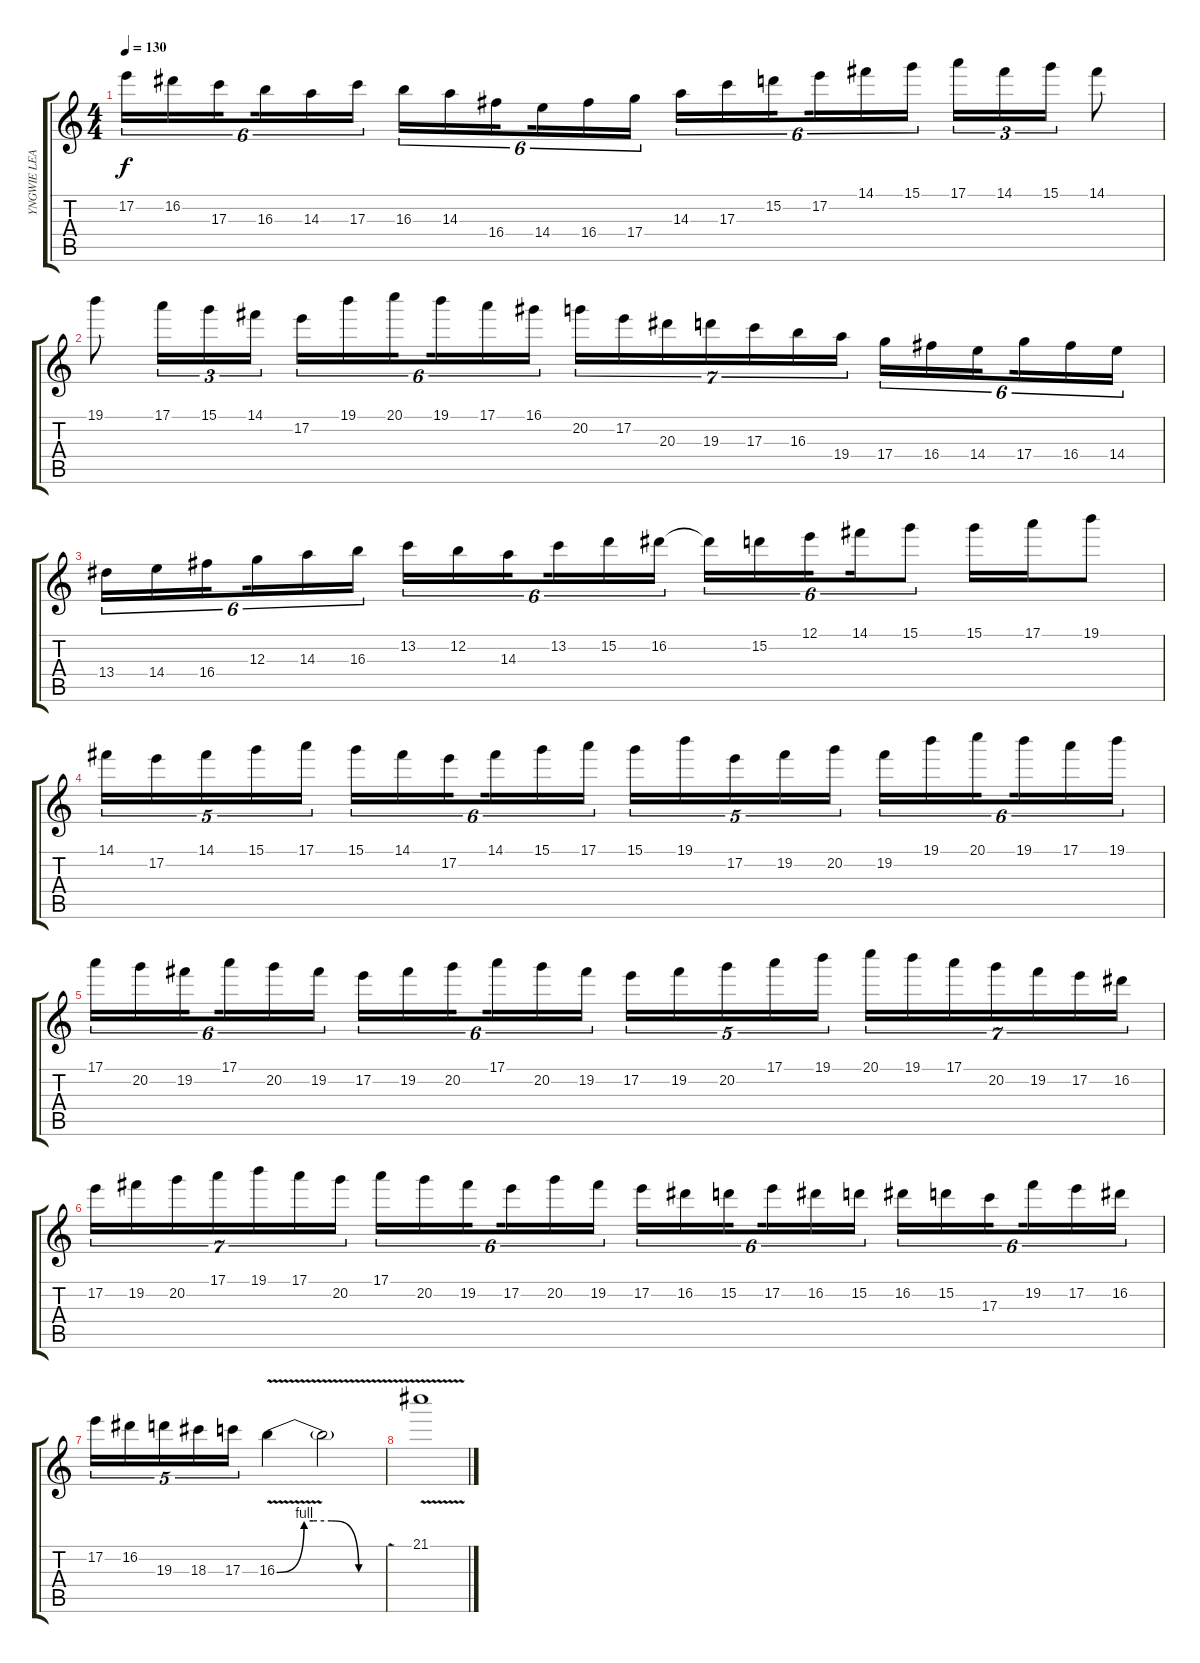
\track ("YNGWIE LEAD GUITAR" "YNGWIE LEA") {instrument overdrivenguitar}
\staff {score tabs}
\tuning (E4 B3 G3 D3 A2 E2) {hide}
\ts (4 4)
\tempo 130
\clef g2
\ks c
17.2.16{tu (6 4) dy f} 16.2.16{tu (6 4)} 17.3.16{tu (6 4) beam splitsecondary} 16.3.16{tu (6 4)} 14.3.16{tu (6 4)} 17.3.16{tu (6 4)} 16.3.16{tu (6 4)} 14.3.16{tu (6 4)} 16.4.16{tu (6 4) beam splitsecondary} 14.4.16{tu (6 4)} 16.4.16{tu (6 4)} 17.4.16{tu (6 4)} 14.3.16{tu (6 4)} 17.3.16{tu (6 4)} 15.2.16{tu (6 4) beam splitsecondary} 17.2.16{tu (6 4)} 14.1.16{tu (6 4)} 15.1.16{tu (6 4)} 17.1.16{tu (3 2)} 14.1.16{tu (3 2)} 15.1.16{tu (3 2)} 14.1.8 |
19.1.8 17.1.16{tu (3 2)} 15.1.16{tu (3 2)} 14.1.16{tu (3 2)} 17.2.16{tu (6 4)} 19.1.16{tu (6 4)} 20.1.16{tu (6 4) beam splitsecondary} 19.1.16{tu (6 4)} 17.1.16{tu (6 4)} 16.1.16{tu (6 4)} 20.2.16{tu (7 4)} 17.2.16{tu (7 4)} 20.3.16{tu (7 4)} 19.3.16{tu (7 4)} 17.3.16{tu (7 4)} 16.3.16{tu (7 4)} 19.4.16{tu (7 4)} 17.4.16{tu (6 4)} 16.4.16{tu (6 4)} 14.4.16{tu (6 4) beam splitsecondary} 17.4.16{tu (6 4)} 16.4.16{tu (6 4)} 14.4.16{tu (6 4)} |
13.4.16{tu (6 4)} 14.4.16{tu (6 4)} 16.4.16{tu (6 4) beam splitsecondary} 12.3.16{tu (6 4)} 14.3.16{tu (6 4)} 16.3.16{tu (6 4)} 13.2.16{tu (6 4)} 12.2.16{tu (6 4)} 14.3.16{tu (6 4) beam splitsecondary} 13.2.16{tu (6 4)} 15.2.16{tu (6 4)} 16.2.16{tu (6 4)} 16.2{t}.16{tu (6 4)} 15.2.16{tu (6 4)} 12.1.16{tu (6 4) beam splitsecondary} 14.1.16{tu (6 4)} 15.1.8{tu (6 4)} 15.1.16 17.1.16 19.1.8 |
14.1.16{tu (5 4)} 17.2.16{tu (5 4)} 14.1.16{tu (5 4)} 15.1.16{tu (5 4)} 17.1.16{tu (5 4)} 15.1.16{tu (6 4)} 14.1.16{tu (6 4)} 17.2.16{tu (6 4) beam splitsecondary} 14.1.16{tu (6 4)} 15.1.16{tu (6 4)} 17.1.16{tu (6 4)} 15.1.16{tu (5 4)} 19.1.16{tu (5 4)} 17.2.16{tu (5 4)} 19.2.16{tu (5 4)} 20.2.16{tu (5 4)} 19.2.16{tu (6 4)} 19.1.16{tu (6 4)} 20.1.16{tu (6 4) beam splitsecondary} 19.1.16{tu (6 4)} 17.1.16{tu (6 4)} 19.1.16{tu (6 4)} |
17.1.16{tu (6 4)} 20.2.16{tu (6 4)} 19.2.16{tu (6 4) beam splitsecondary} 17.1.16{tu (6 4)} 20.2.16{tu (6 4)} 19.2.16{tu (6 4)} 17.2.16{tu (6 4)} 19.2.16{tu (6 4)} 20.2.16{tu (6 4) beam splitsecondary} 17.1.16{tu (6 4)} 20.2.16{tu (6 4)} 19.2.16{tu (6 4)} 17.2.16{tu (5 4)} 19.2.16{tu (5 4)} 20.2.16{tu (5 4)} 17.1.16{tu (5 4)} 19.1.16{tu (5 4)} 20.1.16{tu (7 4)} 19.1.16{tu (7 4)} 17.1.16{tu (7 4)} 20.2.16{tu (7 4)} 19.2.16{tu (7 4)} 17.2.16{tu (7 4)} 16.2.16{tu (7 4)} |
17.2.16{tu (7 4)} 19.2.16{tu (7 4)} 20.2.16{tu (7 4)} 17.1.16{tu (7 4)} 19.1.16{tu (7 4)} 17.1.16{tu (7 4)} 20.2.16{tu (7 4)} 17.1.16{tu (6 4)} 20.2.16{tu (6 4)} 19.2.16{tu (6 4) beam splitsecondary} 17.2.16{tu (6 4)} 20.2.16{tu (6 4)} 19.2.16{tu (6 4)} 17.2.16{tu (6 4)} 16.2.16{tu (6 4)} 15.2.16{tu (6 4) beam splitsecondary} 17.2.16{tu (6 4)} 16.2.16{tu (6 4)} 15.2.16{tu (6 4)} 16.2.16{tu (6 4)} 15.2.16{tu (6 4)} 17.3.16{tu (6 4) beam splitsecondary} 19.2.16{tu (6 4)} 17.2.16{tu (6 4)} 16.2.16{tu (6 4)} |
17.2.16{tu (5 4)} 16.2.16{tu (5 4)} 19.3.16{tu (5 4)} 18.3.16{tu (5 4)} 17.3.16{tu (5 4)} 16.3{be (custom 0 0 15 4 20 4 30 4 45 0 60 0) v}.4 16.3{v t}.2 |
21.1{v}.1
